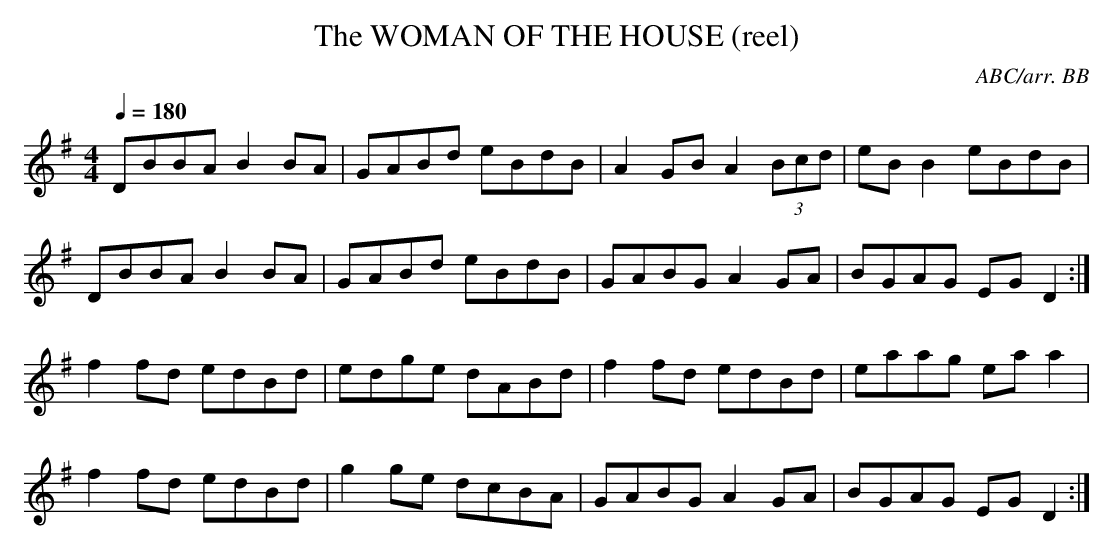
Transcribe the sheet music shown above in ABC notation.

X:1
T:WOMAN OF THE HOUSE (reel), The
C:ABC/arr. BB
M:4/4
L:1/8
Q:1/4=180
K:G
DBBA B2 BA|GABd eBdB|A2GB A2 (3Bcd|eBB2 eBdB|
DBBA B2 BA|GABd eBdB|GABG A2GA|BGAG EG D2 :|
f2 fd edBd|edge dABd|f2 fd edBd|eaag eaa2|
f2 fd edBd|g2 ge dcBA|GABG A2GA|BGAG EG D2 :|
